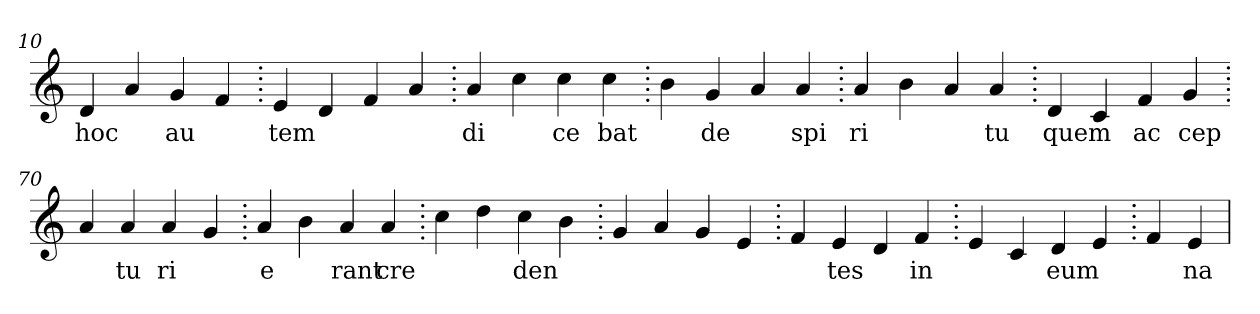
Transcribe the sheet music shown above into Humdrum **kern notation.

**kern	**text
*part1	*part1
*staff1	*staff1
*clefG2	*
=10.	=10.
4d	hoc
4a	.
4g	au
4f	.
=20.	=20.
4e	tem
4d	.
4f	.
4a	.
=30.	=30.
4a	di
4cc	.
4cc	ce
4cc	bat
=40.	=40.
4b	.
4g	de
4a	.
4a	spi
=50.	=50.
4a	ri
4b	.
4a	.
4a	tu
=60.	=60.
4d	quem
4c	.
4f	ac
4g	cep
=70.	=70.
4a	.
4a	tu
4a	ri
4g	.
=80.	=80.
4a	e
4b	.
4a	rant
4a	cre
=90.	=90.
4cc	.
4dd	.
4cc	den
4b	.
=100.	=100.
4g	.
4a	.
4g	.
4e	.
=110.	=110.
4f	.
4e	tes
4d	.
4f	in
=120.	=120.
4e	.
4c	.
4d	eum
4e	.
=130.	=130.
4f	.
4e	na
=	=
*-	*-
